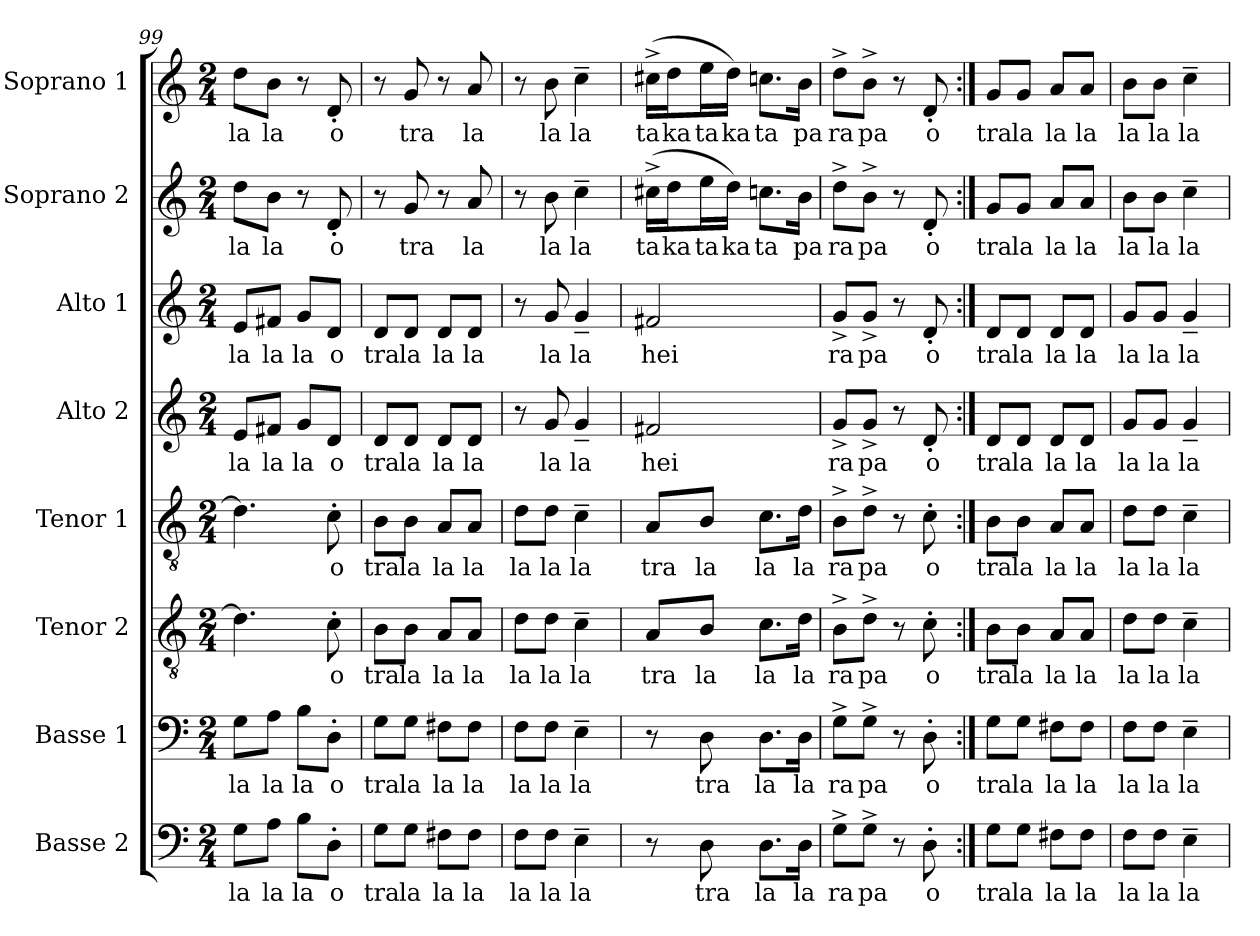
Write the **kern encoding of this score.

**kern	**text	**kern	**text	**kern	**text	**kern	**text	**kern	**text	**kern	**text	**kern	**text	**kern	**text
*part8	*part8	*part7	*part7	*part6	*part6	*part5	*part5	*part4	*part4	*part3	*part3	*part2	*part2	*part1	*part1
*staff8	*staff8	*staff7	*staff7	*staff6	*staff6	*staff5	*staff5	*staff4	*staff4	*staff3	*staff3	*staff2	*staff2	*staff1	*staff1
*I"Basse 2	*	*I"Basse 1	*	*I"Tenor 2	*	*I"Tenor 1	*	*I"Alto 2	*	*I"Alto 1	*	*I"Soprano 2	*	*I"Soprano 1	*
*I'B. 2	*	*I'B. 1	*	*I'T. 2	*	*I'T. 1	*	*I'A. 2	*	*I'A. 1	*	*I'S. 2	*	*I'S. 1	*
*clefF4	*	*clefF4	*	*clefGv2	*	*clefGv2	*	*clefG2	*	*clefG2	*	*clefG2	*	*clefG2	*
*k[]	*	*k[]	*	*k[]	*	*k[]	*	*k[]	*	*k[]	*	*k[]	*	*k[]	*
*M2/4	*	*M2/4	*	*M2/4	*	*M2/4	*	*M2/4	*	*M2/4	*	*M2/4	*	*M2/4	*
=99	=99	=99	=99	=99	=99	=99	=99	=99	=99	=99	=99	=99	=99	=99	=99
!	!LO:LY:b	!	!LO:LY:b	!	!	!	!	!	!LO:LY:b	!	!LO:LY:b	!	!LO:LY:b	!	!LO:LY:b
8G\L	la	8G\L	la	4.d\]	.	4.d\]	.	8e/L	la	8e/L	la	8dd\L	la	8dd\L	la
!	!LO:LY:b	!	!LO:LY:b	!	!	!	!	!	!LO:LY:b	!	!LO:LY:b	!	!LO:LY:b	!	!LO:LY:b
8A\J	la	8A\J	la	.	.	.	.	8f#X/J	la	8f#X/J	la	8b\J	la	8b\J	la
!	!LO:LY:b	!	!LO:LY:b	!	!	!	!	!	!LO:LY:b	!	!LO:LY:b	!	!	!	!
8B\L	la	8B\L	la	.	.	.	.	8g/L	la	8g/L	la	8r	.	8r	.
!	!LO:LY:b	!	!LO:LY:b	!	!LO:LY:b	!	!LO:LY:b	!	!LO:LY:b	!	!LO:LY:b	!	!LO:LY:b	!	!LO:LY:b
8D'\J	o	8D'\J	o	8c'\	o	8c'\	o	8d/J	o	8d/J	o	8d'/	o	8d'/	o
=100	=100	=100	=100	=100	=100	=100	=100	=100	=100	=100	=100	=100	=100	=100	=100
!	!LO:LY:b	!	!LO:LY:b	!	!LO:LY:b	!	!LO:LY:b	!	!LO:LY:b	!	!LO:LY:b	!	!	!	!
8G\L	tra	8G\L	tra	8B\L	tra	8B\L	tra	8d/L	tra	8d/L	tra	8r	.	8r	.
!	!LO:LY:b	!	!LO:LY:b	!	!LO:LY:b	!	!LO:LY:b	!	!LO:LY:b	!	!LO:LY:b	!	!LO:LY:b	!	!LO:LY:b
8G\J	la	8G\J	la	8B\J	la	8B\J	la	8d/J	la	8d/J	la	8g/	tra	8g/	tra
!	!LO:LY:b	!	!LO:LY:b	!	!LO:LY:b	!	!LO:LY:b	!	!LO:LY:b	!	!LO:LY:b	!	!	!	!
8F#X\L	la	8F#X\L	la	8A/L	la	8A/L	la	8d/L	la	8d/L	la	8r	.	8r	.
!	!LO:LY:b	!	!LO:LY:b	!	!LO:LY:b	!	!LO:LY:b	!	!LO:LY:b	!	!LO:LY:b	!	!LO:LY:b	!	!LO:LY:b
8F#\J	la	8F#\J	la	8A/J	la	8A/J	la	8d/J	la	8d/J	la	8a/	la	8a/	la
=101	=101	=101	=101	=101	=101	=101	=101	=101	=101	=101	=101	=101	=101	=101	=101
!	!LO:LY:b	!	!LO:LY:b	!	!LO:LY:b	!	!LO:LY:b	!	!	!	!	!	!	!	!
8F\L	la	8F\L	la	8d\L	la	8d\L	la	8r	.	8r	.	8r	.	8r	.
!	!LO:LY:b	!	!LO:LY:b	!	!LO:LY:b	!	!LO:LY:b	!	!LO:LY:b	!	!LO:LY:b	!	!LO:LY:b	!	!LO:LY:b
8F\J	la	8F\J	la	8d\J	la	8d\J	la	8g/	la	8g/	la	8b\	la	8b\	la
!	!LO:LY:b	!	!LO:LY:b	!	!LO:LY:b	!	!LO:LY:b	!	!LO:LY:b	!	!LO:LY:b	!	!LO:LY:b	!	!LO:LY:b
4E~\	la	4E~\	la	4c~\	la	4c~\	la	4g~/	la	4g~/	la	4cc~\	la	4cc~\	la
=102	=102	=102	=102	=102	=102	=102	=102	=102	=102	=102	=102	=102	=102	=102	=102
!	!	!	!	!	!LO:LY:b	!	!LO:LY:b	!	!LO:LY:b	!	!LO:LY:b	!	!LO:LY:b	!	!LO:LY:b
8r	.	8r	.	8A/L	tra	8A/L	tra	2f#X/	hei	2f#X/	hei	(16cc#X^\LL	ta	(16cc#X^\LL	ta
!	!	!	!	!	!	!	!	!	!	!	!	!	!LO:LY:b	!	!LO:LY:b
.	.	.	.	.	.	.	.	.	.	.	.	16dd\J	ka	16dd\J	ka
!	!LO:LY:b	!	!LO:LY:b	!	!LO:LY:b	!	!LO:LY:b	!	!	!	!	!	!LO:LY:b	!	!LO:LY:b
8D\	tra	8D\	tra	8B/J	la	8B/J	la	.	.	.	.	16ee\L	ta	16ee\L	ta
!	!	!	!	!	!	!	!	!	!	!	!	!	!LO:LY:b	!	!LO:LY:b
.	.	.	.	.	.	.	.	.	.	.	.	16dd\JJ)	ka	16dd\JJ)	ka
!	!LO:LY:b	!	!LO:LY:b	!	!LO:LY:b	!	!LO:LY:b	!	!	!	!	!	!LO:LY:b	!	!LO:LY:b
8.D\L	la	8.D\L	la	8.c\L	la	8.c\L	la	.	.	.	.	8.ccn\L	ta	8.ccn\L	ta
!	!LO:LY:b	!	!LO:LY:b	!	!LO:LY:b	!	!LO:LY:b	!	!	!	!	!	!LO:LY:b	!	!LO:LY:b
16D\Jk	la	16D\Jk	la	16d\Jk	la	16d\Jk	la	.	.	.	.	16b\Jk	pa	16b\Jk	pa
=103	=103	=103	=103	=103	=103	=103	=103	=103	=103	=103	=103	=103	=103	=103	=103
!	!LO:LY:b	!	!LO:LY:b	!	!LO:LY:b	!	!LO:LY:b	!	!LO:LY:b	!	!LO:LY:b	!	!LO:LY:b	!	!LO:LY:b
8G^\L	ra	8G^\L	ra	8B^\L	ra	8B^\L	ra	8g^/L	ra	8g^/L	ra	8dd^\L	ra	8dd^\L	ra
!	!LO:LY:b	!	!LO:LY:b	!	!LO:LY:b	!	!LO:LY:b	!	!LO:LY:b	!	!LO:LY:b	!	!LO:LY:b	!	!LO:LY:b
8G^\J	pa	8G^\J	pa	8d^\J	pa	8d^\J	pa	8g^/J	pa	8g^/J	pa	8b^\J	pa	8b^\J	pa
8r	.	8r	.	8r	.	8r	.	8r	.	8r	.	8r	.	8r	.
!	!LO:LY:b	!	!LO:LY:b	!	!LO:LY:b	!	!LO:LY:b	!	!LO:LY:b	!	!LO:LY:b	!	!LO:LY:b	!	!LO:LY:b
8D'\	o	8D'\	o	8c'\	o	8c'\	o	8d'/	o	8d'/	o	8d'/	o	8d'/	o
=104:|!	=104:|!	=104:|!	=104:|!	=104:|!	=104:|!	=104:|!	=104:|!	=104:|!	=104:|!	=104:|!	=104:|!	=104:|!	=104:|!	=104:|!	=104:|!
!	!LO:LY:b	!	!LO:LY:b	!	!LO:LY:b	!	!LO:LY:b	!	!LO:LY:b	!	!LO:LY:b	!	!LO:LY:b	!	!LO:LY:b
8G\L	tra	8G\L	tra	8B\L	tra	8B\L	tra	8d/L	tra	8d/L	tra	8g/L	tra	8g/L	tra
!	!LO:LY:b	!	!LO:LY:b	!	!LO:LY:b	!	!LO:LY:b	!	!LO:LY:b	!	!LO:LY:b	!	!LO:LY:b	!	!LO:LY:b
8G\J	la	8G\J	la	8B\J	la	8B\J	la	8d/J	la	8d/J	la	8g/J	la	8g/J	la
!	!LO:LY:b	!	!LO:LY:b	!	!LO:LY:b	!	!LO:LY:b	!	!LO:LY:b	!	!LO:LY:b	!	!LO:LY:b	!	!LO:LY:b
8F#X\L	la	8F#X\L	la	8A/L	la	8A/L	la	8d/L	la	8d/L	la	8a/L	la	8a/L	la
!	!LO:LY:b	!	!LO:LY:b	!	!LO:LY:b	!	!LO:LY:b	!	!LO:LY:b	!	!LO:LY:b	!	!LO:LY:b	!	!LO:LY:b
8F#\J	la	8F#\J	la	8A/J	la	8A/J	la	8d/J	la	8d/J	la	8a/J	la	8a/J	la
=105	=105	=105	=105	=105	=105	=105	=105	=105	=105	=105	=105	=105	=105	=105	=105
!	!LO:LY:b	!	!LO:LY:b	!	!LO:LY:b	!	!LO:LY:b	!	!LO:LY:b	!	!LO:LY:b	!	!LO:LY:b	!	!LO:LY:b
8F\L	la	8F\L	la	8d\L	la	8d\L	la	8g/L	la	8g/L	la	8b\L	la	8b\L	la
!	!LO:LY:b	!	!LO:LY:b	!	!LO:LY:b	!	!LO:LY:b	!	!LO:LY:b	!	!LO:LY:b	!	!LO:LY:b	!	!LO:LY:b
8F\J	la	8F\J	la	8d\J	la	8d\J	la	8g/J	la	8g/J	la	8b\J	la	8b\J	la
!	!LO:LY:b	!	!LO:LY:b	!	!LO:LY:b	!	!LO:LY:b	!	!LO:LY:b	!	!LO:LY:b	!	!LO:LY:b	!	!LO:LY:b
4E~\	la	4E~\	la	4c~\	la	4c~\	la	4g~/	la	4g~/	la	4cc~\	la	4cc~\	la
=	=	=	=	=	=	=	=	=	=	=	=	=	=	=	=
*-	*-	*-	*-	*-	*-	*-	*-	*-	*-	*-	*-	*-	*-	*-	*-
